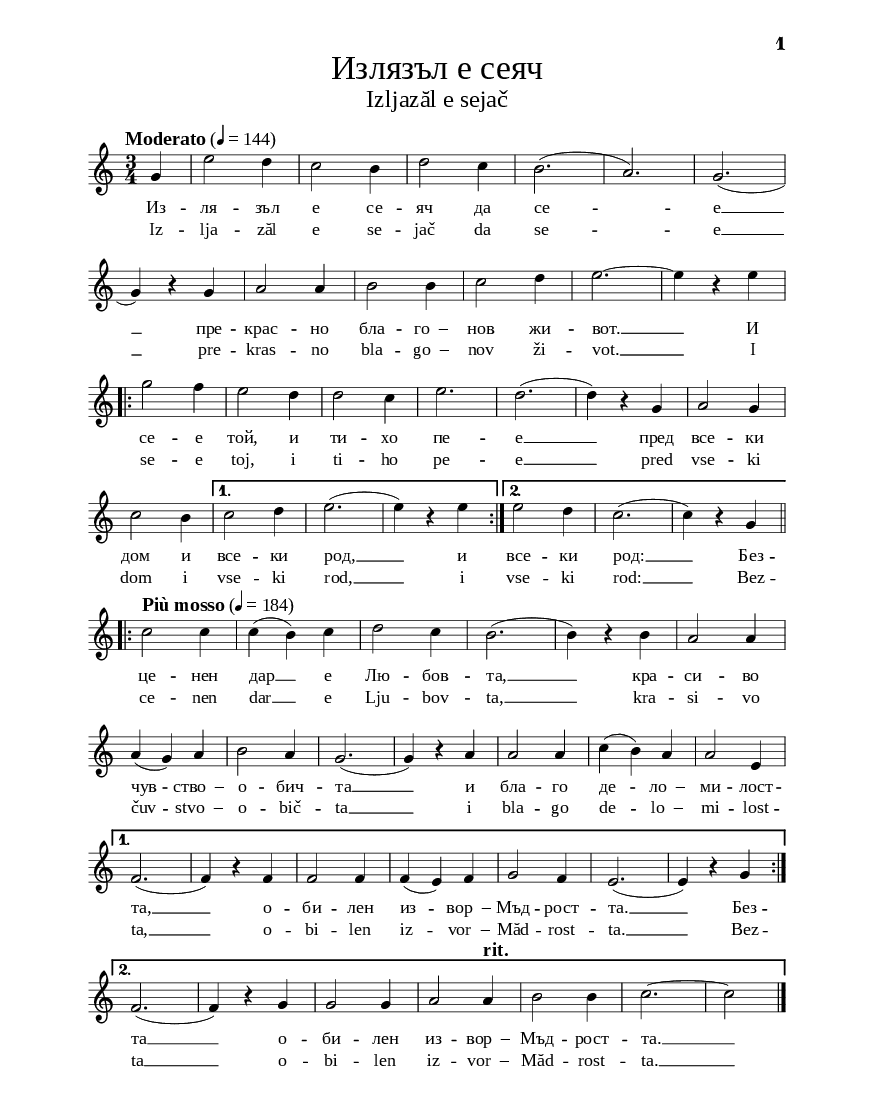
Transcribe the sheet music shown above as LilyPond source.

\version "2.24.3"

% include paper part and global functions
\include "include/globals.ily"

"rightBraces018" = \markup {
  \column {
    % repeat braces
    \translate #'(0 . -7.6 )
    \right-brace #18


    \translate #'(0 . -11.3 )
    \right-brace #41

    \translate #'(0 . -16.6 )
    \right-brace #18



  }
  \column {
    % repeat numbers
    \translate #'(0 . -8.2 )
    2

    \translate #'(0 . -13.9 )
    2

    \translate #'(0 . -22.6 )
    2


  }
}

\bookpart {
  \label #'ref018
  \tocItem \markup "Излязъл е сеяч – Izljazăl e sejač"
  \include "include/bookpart-paper.ily"
  \score {
    \include "include/score-layout.ily"

    \new Voice \absolute  {
      \clef treble
      \key c \major
      \time 3/4
      \tempoFunc "Moderato" 4 "144"

      \partial 4 g'4| e''2 d''4| c''2 b'4|d''2 c''4| b'2. (|a'2.) g'2. (| \break

      g'4 ) r4 g'4 | a'2 a'4 | b'2 b'4 | c''2 d''4 | e''2.~ e''4 r4 e'' | \break

      \repeat volta 2 {
        g''2 f''4 | e''2 d''4 | d''2 c''4 | e''2.| d''2. ( |d''4) r4 g'4| a'2 g'4| \break

        c''2 b'4 |
      }
      \alternative {
        {  c''2 d''4| e''2. (| e''4 ) r4  e''4| }
        { e''2 d''4 | c''2. (| c''4 )  r4 g'4  |  \break }
      }

      \repeat volta 2 {
        \tempoFunc "Più mosso" 4 "184"
        \bar ".|:-||" c''2 c''4 | c''4 ( b'4 ) c''4 | d''2 c''4 | b'2. (| b'4 ) r4 b'4 | a'2 a'4 | \break
        a'4 ( g'4 ) a'4 | b'2 a'4 | g'2. ( | g'4 ) r4 a'4 | a'2 a'4 | c''4 ( b'4) a'4 | a'2 e'4 |  \break
      }
      \alternative {
        {  f'2. (|  f'4 )  r4 f'4 | f'2 f'4 | f'4 ( e'4 ) f'4 | g'2 f'4 |e'2. (| e'4 ) r4 g'4   \break }
        {
          f'2. (|  f'4 ) r4 g'4 | g'2 g'4 | a'2
          \override Score.RehearsalMark.outside-staff-priority = #599
          \tempo"rit."  % places rit. below alternative bracket
          a'4 | b'2 b'4 | c''2. ~ | c''2  \bar "|." \pageBreak
        }
      }
    }

    \addlyrics {
      Из -- ля -- зъл е се -- яч да се -- е __
      пре -- крас -- но бла -- "го  –" нов жи -- вот. __ И
      се -- е той, и ти -- хо пе -- е __ пред все -- ки
      дом и все -- ки род, __  и все -- ки род: __ Без --
      це -- нен дар __ е Лю -- бов -- та, __ кра --  си -- во
      чув -- "ство  –" о -- бич -- та __  и бла -- го де -- "ло  –" ми -- лост --
      та, __  о -- би -- лен из -- "вор  –" Мъд -- рост -- та. __ Без --
      та  __  о -- би -- лен из -- "вор  –" Мъд -- рост -- та. __
    }

    \addlyrics {
      Iz -- lja -- zăl e se -- jač da se -- e __
      pre -- kras -- no bla -- "go  –" nov ži -- vot. __ I
      se -- e toj, i ti -- ho pe -- e __ pred vse -- ki
      dom i vse -- ki rod, __  i vse -- ki rod: __ Bez --
      ce -- nen dar __ e Lju -- bov -- ta, __ kra --  si -- vo
      čuv -- "stvo  –" o -- bič -- ta __  i bla -- go de -- "lo  –" mi -- lost --
      ta, __  o -- bi -- len iz -- "vor  –" Măd -- rost -- ta. __ Bez --
      ta  __  o -- bi -- len iz -- "vor  –" Măd -- rost -- ta. __
    }


    \header {
      title = \titleFunc "Излязъл е сеяч" "Izljazăl e sejač"
    }

    \midi{}

  } % score


  \markup \abs-fontsize #10 {
    \hspace #5
    \override #`(baseline-skip . ,bgCoupletBaselineSkip) % affects space between column lines
    \column {

      \line { 2. И който чуе, в миг потръпва }
      \line {   "   " от тоя благ и мил напев; }
      \line {   "   " и просиява, и възкръсва, }
      \line {   "   " и благославя тоз посев. }
      \vspace #0.5
      \line { "   " \italic {Припев: } }
      \line {  "   " Безценен дар е Любовта, }
      \line { "   " красиво чувство – обичта }
      \line { "   " и благо дело – милостта, }
      \line {  "   " обилен извор – Мъдростта.}

      \vspace #0.5
      \line { "   " \italic {Припев ...} }

      \vspace #0.5
      \line { 3. Любов Вселената облива, }
      \line {   "   " от обич грее всяка твар; }
      \line {   "   " живот в живота се прелива, }
      \line {   "   " тук няма вече млад и стар. }
      \vspace #0.5
      \line { "   " \italic {Припев ...} }
    }
    \"rightBraces018"

    \hspace #3
    \override #`(baseline-skip . ,bgCoupletBaselineSkip)
    \column {

      \column {

        \line { 2. I kojto čue, v mig potrăpva }
        \line {   "   " ot toja blag i mil napev; }
        \line {   "   " i prosijava, i văzkrăsva, }
        \line {   "   " i blagoslavja toz posev. }
        \vspace #0.5
        \line { "   " \italic {Pripev: } }
        \line {  "   " Bezcenen dar e Ljubovta, }
        \line { "   " krasivo čuvstvo – običta }
        \line { "   " i blago delo – milostta, }
        \line {  "   " obilen izvor – Mădrostta.}

        \vspace #0.5
        \line { "   " \italic {Pripev ...} }

        \vspace #0.5
        \line { 3. Ljubov Vselenata obliva, }
        \line {   "   " ot obič gree vsjaka tvar; }
        \line {   "   " život v života se preliva, }
        \line {   "   " tuk njama veče mlad i star. }
        \vspace #0.5
        \line { "   " \italic {Pripev ...} }
      }
    }
    \"rightBraces018"

  }

  \markup \vspace #3

  % include foreign translation(s) of the song
  \version "2.24.3"

\markup \fill-line { \fontsize #deTitleFontSize "Der Sämann ist hinausgegangen" }
\markup \null
\markup \null
\markup \abs-fontsize #10 {
  \hspace #15
  \override #`(baseline-skip . ,deCoupletBaselineSkip)
  \column {
    \line { 1. Der Sämann ist hinausgegangen, }
    \line {   "   " um das wunderbare Gute zu säen: das neue Leben!}

    \line {   "   " Und er sät und singt leise }
    \line {   "   " vor jedem Haus und jeder Familie: }
    \vspace #0.5
    \line { "   " \italic { Refrain:}  }

  \line {   "   " Eine unschätzbare Gabe ist die Liebe [Ljubovta], }
    \line {  "   "ein schönes Gefühl die Liebe [običta], }
    \line {   "   " und ein gutes Werk die Barmherzigkeit, }
    \line {   "   " eine üppige Quelle die Weisheit. }
     \vspace #0.5
    \line { 2. Und wer dies hört, }
    \line {   "   "erschauert vor dieser guten, lieblichen Melodie; }
    \line {   "   " und erstrahlt und aufersteht }
    \line {   "   " und segnet diese Saat.}
 
     \vspace #0.5
     \line { "   " \italic { Refrain } ... }
   \vspace #0.5
    \line { 3. Die Liebe [Ljubov] ergießt sich in den Kosmos, }
    \line {   "   " vor Liebe [običta] strahlt jedes Wesen, }
    \line {   "   " das Leben quillt über in das Leben; }
    \line {   "   " hier gibt es nicht mehr Jung noch Alt. }
 \vspace #0.5
    \line { "   " \italic { Refrain } ... }


  }

}


} % bookpart
